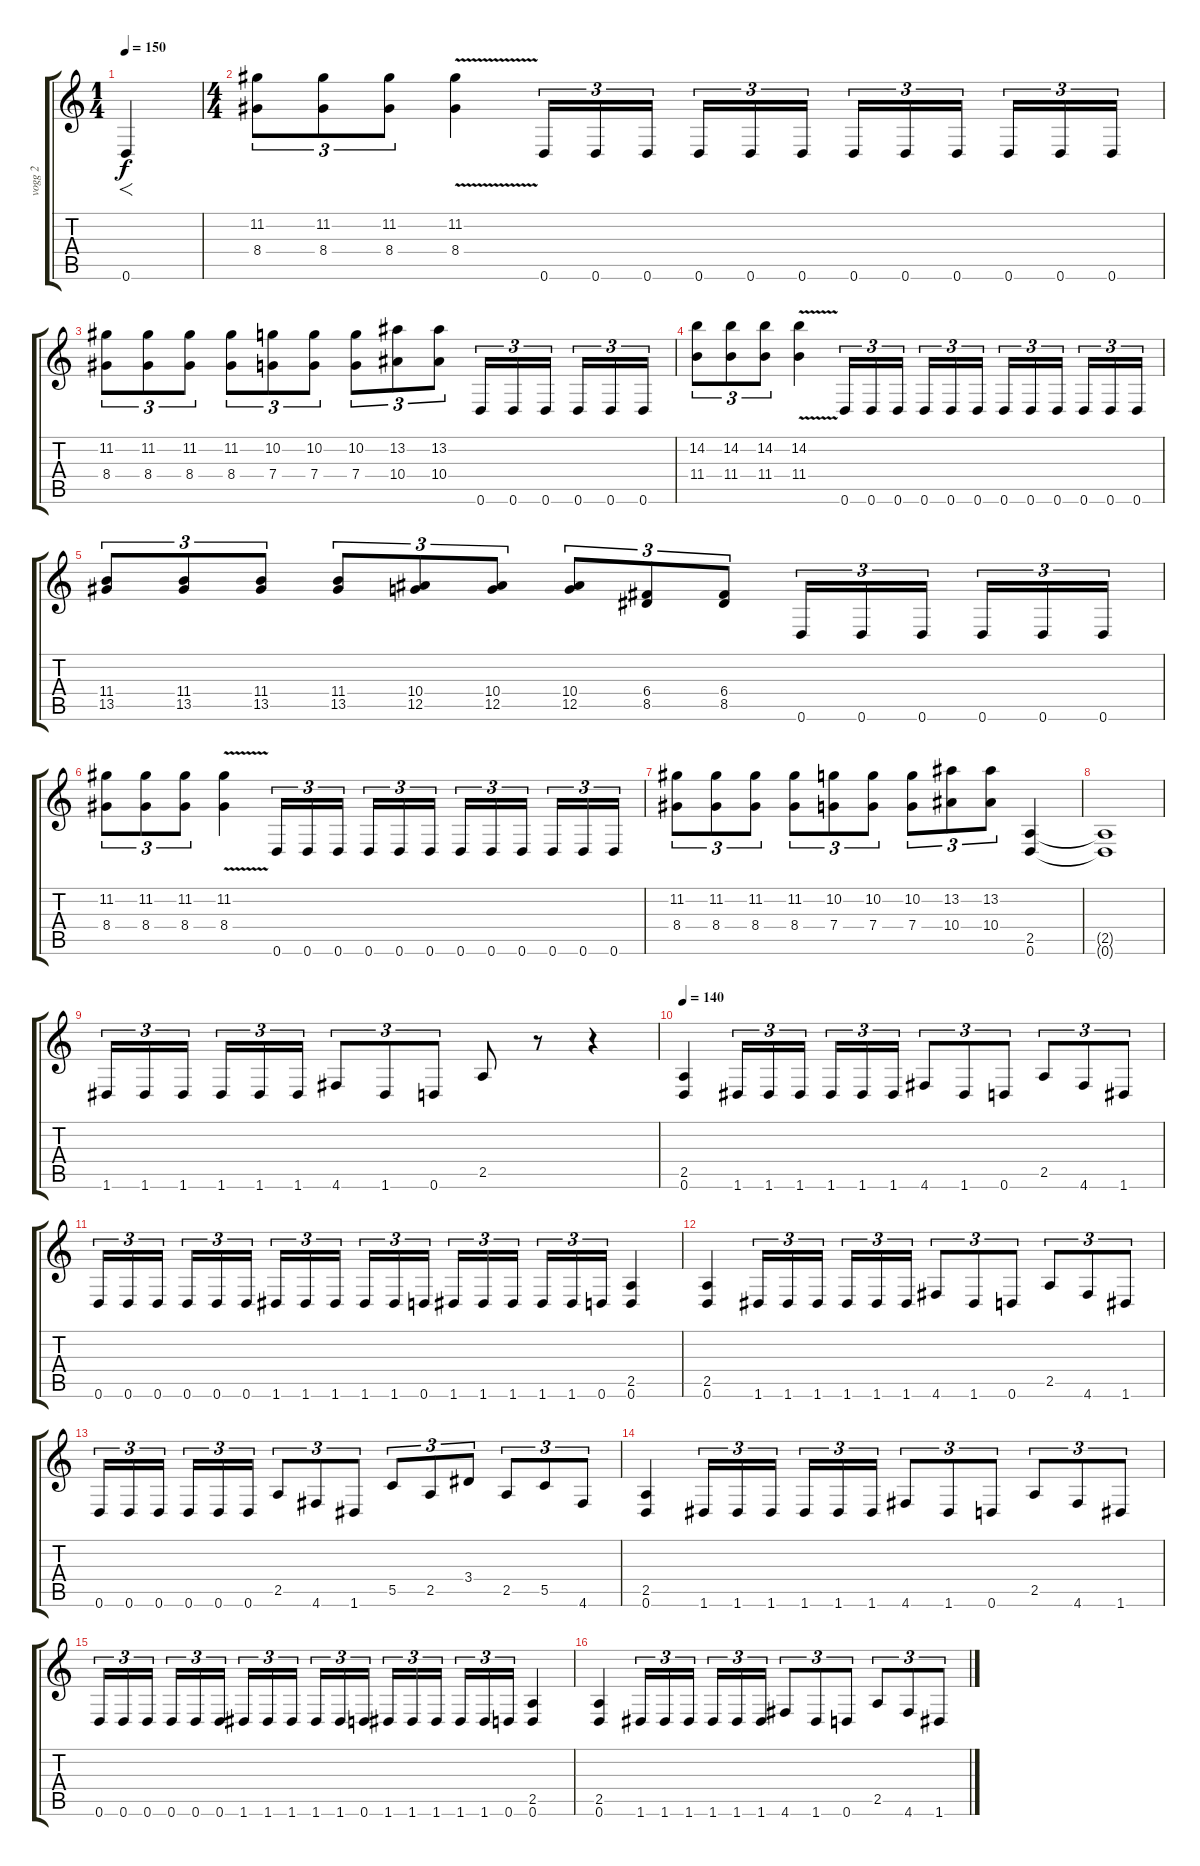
\track ("vogg 2" "vogg 2") {instrument distortionguitar}
\staff {score tabs}
\tuning (D4 A3 F3 C3 G2 D2) {hide}
\ts (1 4)
\tempo 150
\clef g2
\ks c
0.6.4{f dy f} |
\ts (4 4)
\section ("" "")
(11.2 8.4).8{tu (3 2)} (11.2 8.4).8{tu (3 2)} (11.2 8.4).8{tu (3 2)} (11.2{v} 8.4{v}).4 0.6.16{tu (3 2)} 0.6.16{tu (3 2)} 0.6.16{tu (3 2)} 0.6.16{tu (3 2)} 0.6.16{tu (3 2)} 0.6.16{tu (3 2)} 0.6.16{tu (3 2)} 0.6.16{tu (3 2)} 0.6.16{tu (3 2)} 0.6.16{tu (3 2)} 0.6.16{tu (3 2)} 0.6.16{tu (3 2)} |
(11.2 8.4).8{tu (3 2)} (11.2 8.4).8{tu (3 2)} (11.2 8.4).8{tu (3 2)} (11.2 8.4).8{tu (3 2)} (10.2 7.4).8{tu (3 2)} (10.2 7.4).8{tu (3 2)} (10.2 7.4).8{tu (3 2)} (13.2 10.4).8{tu (3 2)} (13.2 10.4).8{tu (3 2)} 0.6.16{tu (3 2)} 0.6.16{tu (3 2)} 0.6.16{tu (3 2)} 0.6.16{tu (3 2)} 0.6.16{tu (3 2)} 0.6.16{tu (3 2)} |
(14.2 11.4).8{tu (3 2)} (14.2 11.4).8{tu (3 2)} (14.2 11.4).8{tu (3 2)} (14.2{v} 11.4{v}).4 0.6.16{tu (3 2)} 0.6.16{tu (3 2)} 0.6.16{tu (3 2)} 0.6.16{tu (3 2)} 0.6.16{tu (3 2)} 0.6.16{tu (3 2)} 0.6.16{tu (3 2)} 0.6.16{tu (3 2)} 0.6.16{tu (3 2)} 0.6.16{tu (3 2)} 0.6.16{tu (3 2)} 0.6.16{tu (3 2)} |
(11.4 13.5).8{tu (3 2)} (11.4 13.5).8{tu (3 2)} (11.4 13.5).8{tu (3 2)} (11.4 13.5).8{tu (3 2)} (10.4 12.5).8{tu (3 2)} (10.4 12.5).8{tu (3 2)} (10.4 12.5).8{tu (3 2)} (6.4 8.5).8{tu (3 2)} (6.4 8.5).8{tu (3 2)} 0.6.16{tu (3 2)} 0.6.16{tu (3 2)} 0.6.16{tu (3 2)} 0.6.16{tu (3 2)} 0.6.16{tu (3 2)} 0.6.16{tu (3 2)} |
(11.2 8.4).8{tu (3 2)} (11.2 8.4).8{tu (3 2)} (11.2 8.4).8{tu (3 2)} (11.2{v} 8.4{v}).4 0.6.16{tu (3 2)} 0.6.16{tu (3 2)} 0.6.16{tu (3 2)} 0.6.16{tu (3 2)} 0.6.16{tu (3 2)} 0.6.16{tu (3 2)} 0.6.16{tu (3 2)} 0.6.16{tu (3 2)} 0.6.16{tu (3 2)} 0.6.16{tu (3 2)} 0.6.16{tu (3 2)} 0.6.16{tu (3 2)} |
(11.2 8.4).8{tu (3 2)} (11.2 8.4).8{tu (3 2)} (11.2 8.4).8{tu (3 2)} (11.2 8.4).8{tu (3 2)} (10.2 7.4).8{tu (3 2)} (10.2 7.4).8{tu (3 2)} (10.2 7.4).8{tu (3 2)} (13.2 10.4).8{tu (3 2)} (13.2 10.4).8{tu (3 2)} (2.5 0.6).4 |
(2.5{t} 0.6{t}).1 |
1.6.16{tu (3 2)} 1.6.16{tu (3 2)} 1.6.16{tu (3 2)} 1.6.16{tu (3 2)} 1.6.16{tu (3 2)} 1.6.16{tu (3 2)} 4.6.8{tu (3 2)} 1.6.8{tu (3 2)} 0.6.8{tu (3 2)} 2.5.8 r.8 r.4 |
\section ("" "")
\tempo 140
(2.5 0.6).4 1.6.16{tu (3 2)} 1.6.16{tu (3 2)} 1.6.16{tu (3 2)} 1.6.16{tu (3 2)} 1.6.16{tu (3 2)} 1.6.16{tu (3 2)} 4.6.8{tu (3 2)} 1.6.8{tu (3 2)} 0.6.8{tu (3 2)} 2.5.8{tu (3 2)} 4.6.8{tu (3 2)} 1.6.8{tu (3 2)} |
0.6.16{tu (3 2)} 0.6.16{tu (3 2)} 0.6.16{tu (3 2)} 0.6.16{tu (3 2)} 0.6.16{tu (3 2)} 0.6.16{tu (3 2)} 1.6.16{tu (3 2)} 1.6.16{tu (3 2)} 1.6.16{tu (3 2)} 1.6.16{tu (3 2)} 1.6.16{tu (3 2)} 0.6.16{tu (3 2)} 1.6.16{tu (3 2)} 1.6.16{tu (3 2)} 1.6.16{tu (3 2)} 1.6.16{tu (3 2)} 1.6.16{tu (3 2)} 0.6.16{tu (3 2)} (2.5 0.6).4 |
(2.5 0.6).4 1.6.16{tu (3 2)} 1.6.16{tu (3 2)} 1.6.16{tu (3 2)} 1.6.16{tu (3 2)} 1.6.16{tu (3 2)} 1.6.16{tu (3 2)} 4.6.8{tu (3 2)} 1.6.8{tu (3 2)} 0.6.8{tu (3 2)} 2.5.8{tu (3 2)} 4.6.8{tu (3 2)} 1.6.8{tu (3 2)} |
0.6.16{tu (3 2)} 0.6.16{tu (3 2)} 0.6.16{tu (3 2)} 0.6.16{tu (3 2)} 0.6.16{tu (3 2)} 0.6.16{tu (3 2)} 2.5.8{tu (3 2)} 4.6.8{tu (3 2)} 1.6.8{tu (3 2)} 5.5.8{tu (3 2)} 2.5.8{tu (3 2)} 3.4.8{tu (3 2)} 2.5.8{tu (3 2)} 5.5.8{tu (3 2)} 4.6.8{tu (3 2)} |
(2.5 0.6).4 1.6.16{tu (3 2)} 1.6.16{tu (3 2)} 1.6.16{tu (3 2)} 1.6.16{tu (3 2)} 1.6.16{tu (3 2)} 1.6.16{tu (3 2)} 4.6.8{tu (3 2)} 1.6.8{tu (3 2)} 0.6.8{tu (3 2)} 2.5.8{tu (3 2)} 4.6.8{tu (3 2)} 1.6.8{tu (3 2)} |
0.6.16{tu (3 2)} 0.6.16{tu (3 2)} 0.6.16{tu (3 2)} 0.6.16{tu (3 2)} 0.6.16{tu (3 2)} 0.6.16{tu (3 2)} 1.6.16{tu (3 2)} 1.6.16{tu (3 2)} 1.6.16{tu (3 2)} 1.6.16{tu (3 2)} 1.6.16{tu (3 2)} 0.6.16{tu (3 2)} 1.6.16{tu (3 2)} 1.6.16{tu (3 2)} 1.6.16{tu (3 2)} 1.6.16{tu (3 2)} 1.6.16{tu (3 2)} 0.6.16{tu (3 2)} (2.5 0.6).4 |
(2.5 0.6).4 1.6.16{tu (3 2)} 1.6.16{tu (3 2)} 1.6.16{tu (3 2)} 1.6.16{tu (3 2)} 1.6.16{tu (3 2)} 1.6.16{tu (3 2)} 4.6.8{tu (3 2)} 1.6.8{tu (3 2)} 0.6.8{tu (3 2)} 2.5.8{tu (3 2)} 4.6.8{tu (3 2)} 1.6.8{tu (3 2)}
